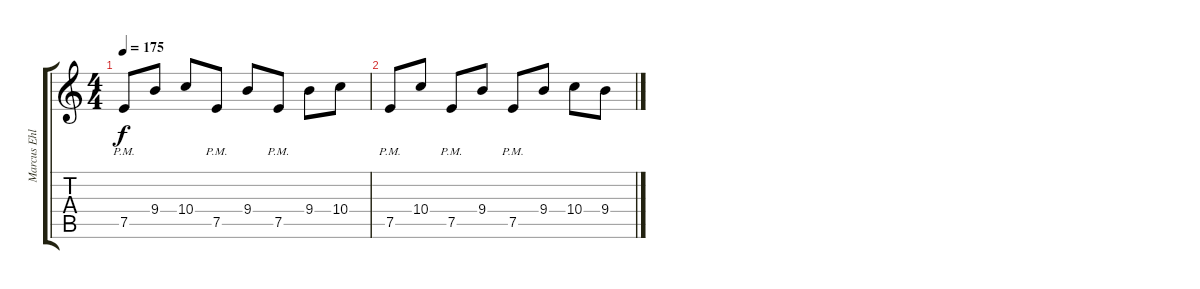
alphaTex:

\track ("Marcus Ehlin" "Marcus Ehl") {instrument distortionguitar}
\staff {score tabs}
\tuning (E4 B3 G3 D3 A2 E2) {hide}
\ts (4 4)
\tempo 175
\clef g2
\ks c
7.5{pm}.8{dy f} 9.4.8 10.4.8 7.5{pm}.8 9.4.8 7.5{pm}.8 9.4.8 10.4.8 |
7.5{pm}.8 10.4.8 7.5{pm}.8 9.4.8 7.5{pm}.8 9.4.8 10.4.8 9.4.8
